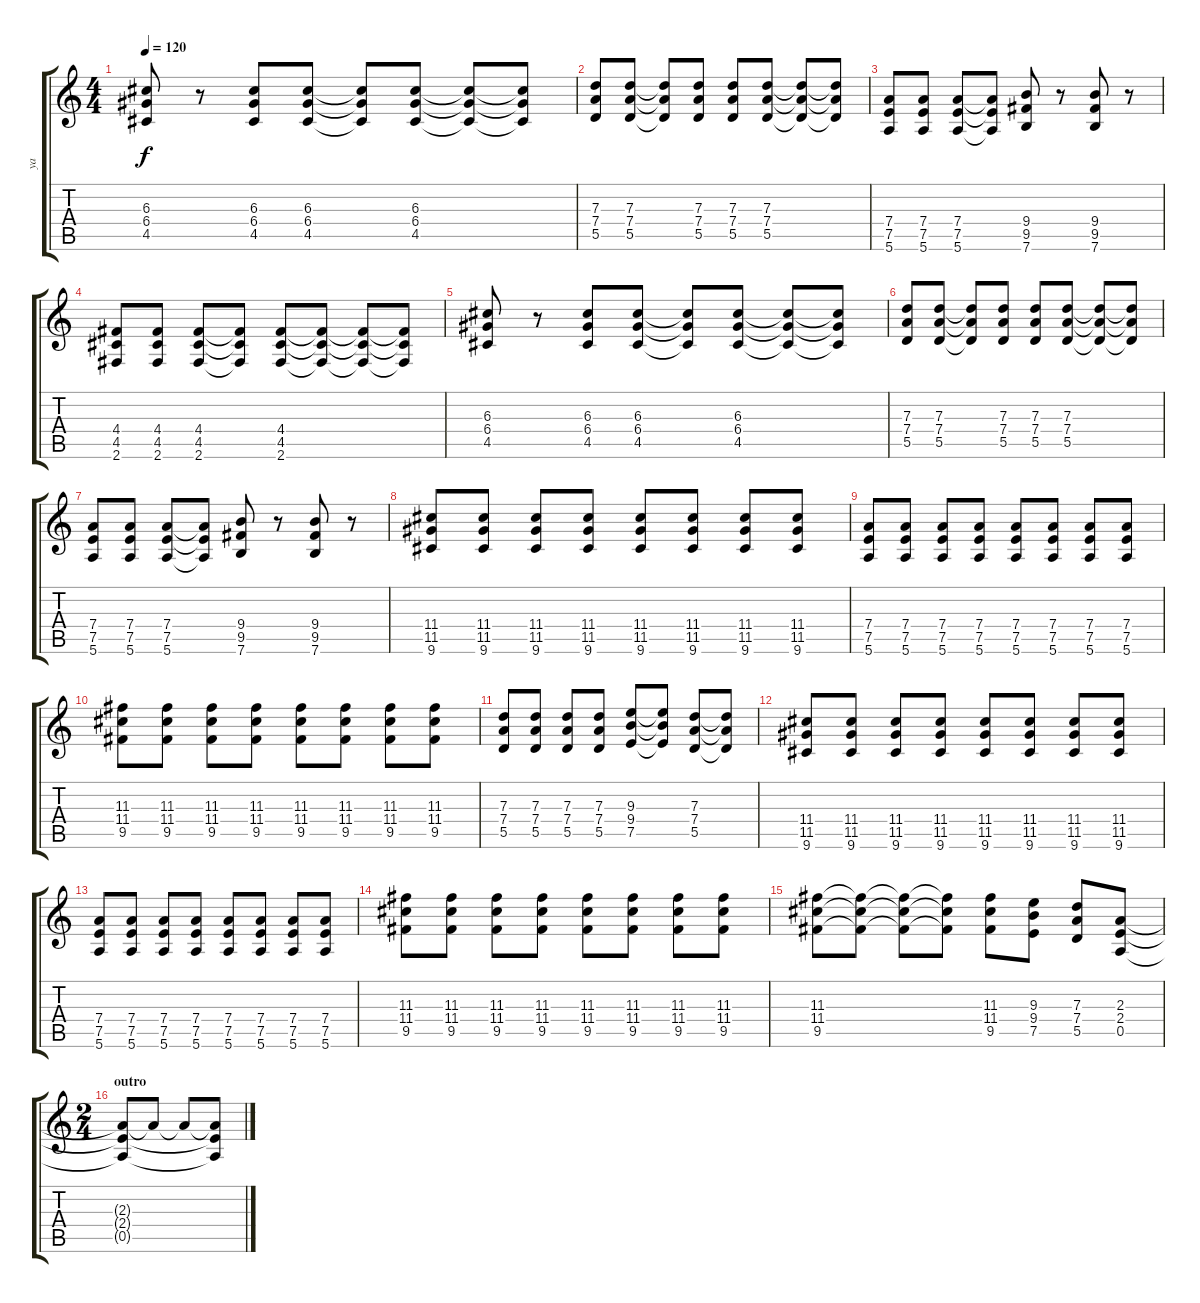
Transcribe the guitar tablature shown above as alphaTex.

\track ("ya" "ya") {instrument acousticguitarnylon}
\staff {score tabs}
\tuning (E4 B3 G3 D3 A2 E2) {hide}
\ts (4 4)
\tempo 120
\clef g2
\ks c
(6.3 6.4 4.5).8{dy f} r.8 (6.3 6.4 4.5).8 (6.3 6.4 4.5).8 (6.3{t} 6.4{t} 4.5{t}).8 (6.3 6.4 4.5).8 (6.3{t} 6.4{t} 4.5{t}).8 (6.3{t} 6.4{t} 4.5{t}).8 |
(7.3 7.4 5.5).8 (7.3 7.4 5.5).8 (7.3{t} 7.4{t} 5.5{t}).8 (7.3 7.4 5.5).8 (7.3 7.4 5.5).8 (7.3 7.4 5.5).8 (7.3{t} 7.4{t} 5.5{t}).8 (7.3{t} 7.4{t} 5.5{t}).8 |
(7.4 7.5 5.6).8 (7.4 7.5 5.6).8 (7.4 7.5 5.6).8 (7.4{t} 7.5{t} 5.6{t}).8 (9.4 9.5 7.6).8 r.8 (9.4 9.5 7.6).8 r.8 |
(4.4 4.5 2.6).8 (4.4 4.5 2.6).8 (4.4 4.5 2.6).8 (4.4{t} 4.5{t} 2.6{t}).8 (4.4 4.5 2.6).8 (4.4{t} 4.5{t} 2.6{t}).8 (4.4{t} 4.5{t} 2.6{t}).8 (4.4{t} 4.5{t} 2.6{t}).8 |
(6.3 6.4 4.5).8 r.8 (6.3 6.4 4.5).8 (6.3 6.4 4.5).8 (6.3{t} 6.4{t} 4.5{t}).8 (6.3 6.4 4.5).8 (6.3{t} 6.4{t} 4.5{t}).8 (6.3{t} 6.4{t} 4.5{t}).8 |
(7.3 7.4 5.5).8 (7.3 7.4 5.5).8 (7.3{t} 7.4{t} 5.5{t}).8 (7.3 7.4 5.5).8 (7.3 7.4 5.5).8 (7.3 7.4 5.5).8 (7.3{t} 7.4{t} 5.5{t}).8 (7.3{t} 7.4{t} 5.5{t}).8 |
(7.4 7.5 5.6).8 (7.4 7.5 5.6).8 (7.4 7.5 5.6).8 (7.4{t} 7.5{t} 5.6{t}).8 (9.4 9.5 7.6).8 r.8 (9.4 9.5 7.6).8 r.8 |
(11.4 11.5 9.6).8 (11.4 11.5 9.6).8 (11.4 11.5 9.6).8 (11.4 11.5 9.6).8 (11.4 11.5 9.6).8 (11.4 11.5 9.6).8 (11.4 11.5 9.6).8 (11.4 11.5 9.6).8 |
(7.4 7.5 5.6).8 (7.4 7.5 5.6).8 (7.4 7.5 5.6).8 (7.4 7.5 5.6).8 (7.4 7.5 5.6).8 (7.4 7.5 5.6).8 (7.4 7.5 5.6).8 (7.4 7.5 5.6).8 |
(11.3 11.4 9.5).8 (11.3 11.4 9.5).8 (11.3 11.4 9.5).8 (11.3 11.4 9.5).8 (11.3 11.4 9.5).8 (11.3 11.4 9.5).8 (11.3 11.4 9.5).8 (11.3 11.4 9.5).8 |
(7.3 7.4 5.5).8 (7.3 7.4 5.5).8 (7.3 7.4 5.5).8 (7.3 7.4 5.5).8 (9.3 9.4 7.5).8 (9.3{t} 9.4{t} 7.5{t}).8 (7.3 7.4 5.5).8 (7.3{t} 7.4{t} 5.5{t}).8 |
(11.4 11.5 9.6).8 (11.4 11.5 9.6).8 (11.4 11.5 9.6).8 (11.4 11.5 9.6).8 (11.4 11.5 9.6).8 (11.4 11.5 9.6).8 (11.4 11.5 9.6).8 (11.4 11.5 9.6).8 |
(7.4 7.5 5.6).8 (7.4 7.5 5.6).8 (7.4 7.5 5.6).8 (7.4 7.5 5.6).8 (7.4 7.5 5.6).8 (7.4 7.5 5.6).8 (7.4 7.5 5.6).8 (7.4 7.5 5.6).8 |
(11.3 11.4 9.5).8 (11.3 11.4 9.5).8 (11.3 11.4 9.5).8 (11.3 11.4 9.5).8 (11.3 11.4 9.5).8 (11.3 11.4 9.5).8 (11.3 11.4 9.5).8 (11.3 11.4 9.5).8 |
(11.3 11.4 9.5).8 (11.3{t} 11.4{t} 9.5{t}).8 (11.3{t} 11.4{t} 9.5{t}).8 (11.3{t} 11.4{t} 9.5{t}).8 (11.3 11.4 9.5).8 (9.3 9.4 7.5).8 (7.3 7.4 5.5).8 (2.3 2.4 0.5).8 |
\ts (2 4)
\section ("" "outro")
(2.3{t} 2.4{t} 0.5{t}).8 2.3{t}.8 2.3{t}.8 (2.3{t} 2.4{t} 0.5{t}).8
